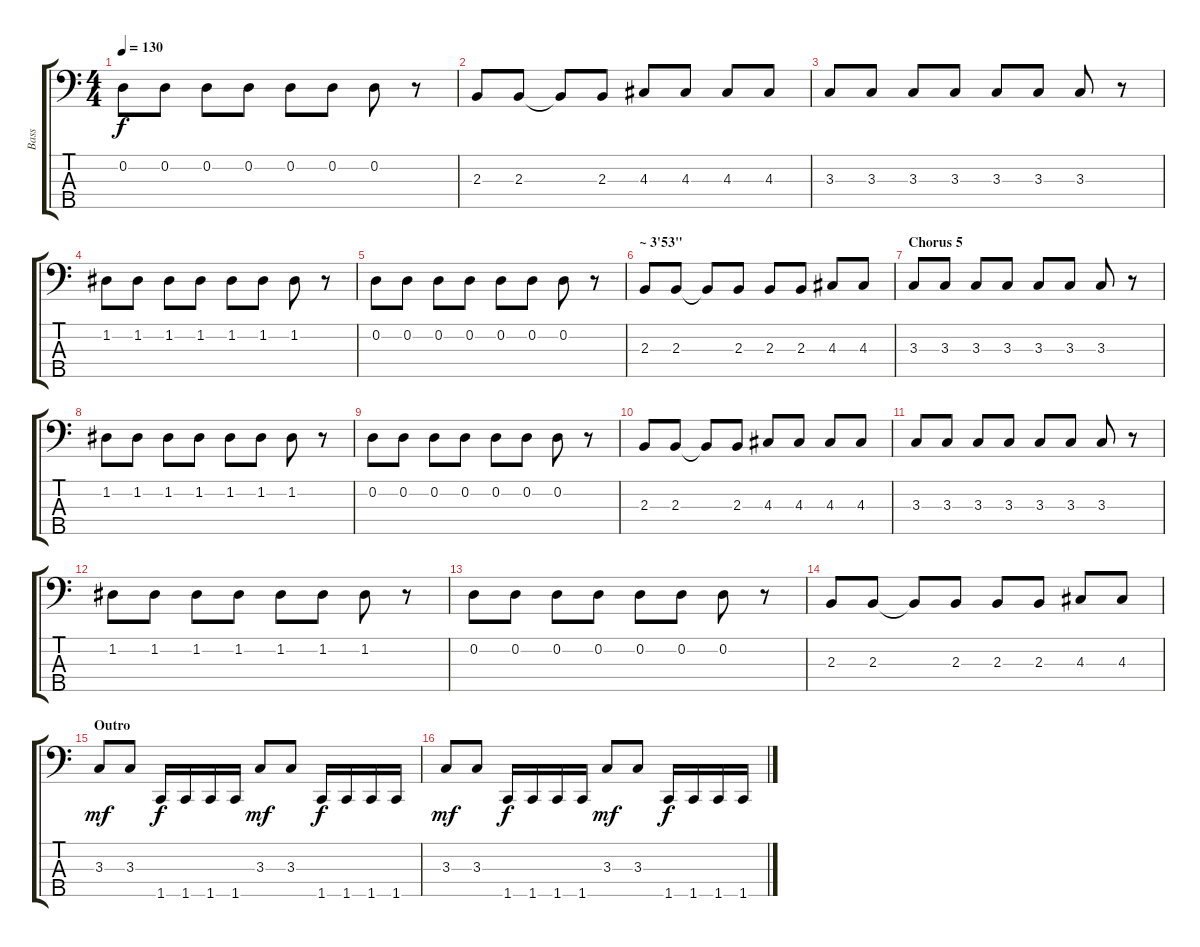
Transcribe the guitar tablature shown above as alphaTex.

\track ("Bass" "Bass") {instrument electricbassfinger}
\staff {score tabs}
\tuning (G2 D2 A1 E1 B0) {hide}
\ts (4 4)
\tempo 130
\clef f4
\ks c
0.2.8{dy f} 0.2.8 0.2.8 0.2.8 0.2.8 0.2.8 0.2.8 r.8 |
2.3.8 2.3.8 2.3{t}.8 2.3.8 4.3.8 4.3.8 4.3.8 4.3.8 |
3.3.8 3.3.8 3.3.8 3.3.8 3.3.8 3.3.8 3.3.8 r.8 |
1.2.8 1.2.8 1.2.8 1.2.8 1.2.8 1.2.8 1.2.8 r.8 |
0.2.8 0.2.8 0.2.8 0.2.8 0.2.8 0.2.8 0.2.8 r.8 |
\section ("" "~ 3'53\"")
2.3.8 2.3.8 2.3{t}.8 2.3.8 2.3.8 2.3.8 4.3.8 4.3.8 |
\section ("" "Chorus 5")
3.3.8 3.3.8 3.3.8 3.3.8 3.3.8 3.3.8 3.3.8 r.8 |
1.2.8 1.2.8 1.2.8 1.2.8 1.2.8 1.2.8 1.2.8 r.8 |
0.2.8 0.2.8 0.2.8 0.2.8 0.2.8 0.2.8 0.2.8 r.8 |
2.3.8 2.3.8 2.3{t}.8 2.3.8 4.3.8 4.3.8 4.3.8 4.3.8 |
3.3.8 3.3.8 3.3.8 3.3.8 3.3.8 3.3.8 3.3.8 r.8 |
1.2.8 1.2.8 1.2.8 1.2.8 1.2.8 1.2.8 1.2.8 r.8 |
0.2.8 0.2.8 0.2.8 0.2.8 0.2.8 0.2.8 0.2.8 r.8 |
2.3.8 2.3.8 2.3{t}.8 2.3.8 2.3.8 2.3.8 4.3.8 4.3.8 |
\section ("" "Outro")
3.3.8{dy mf} 3.3.8 1.5.16{dy f} 1.5.16 1.5.16 1.5.16 3.3.8{dy mf} 3.3.8 1.5.16{dy f} 1.5.16 1.5.16 1.5.16 |
3.3.8{dy mf} 3.3.8 1.5.16{dy f} 1.5.16 1.5.16 1.5.16 3.3.8{dy mf} 3.3.8 1.5.16{dy f} 1.5.16 1.5.16 1.5.16
